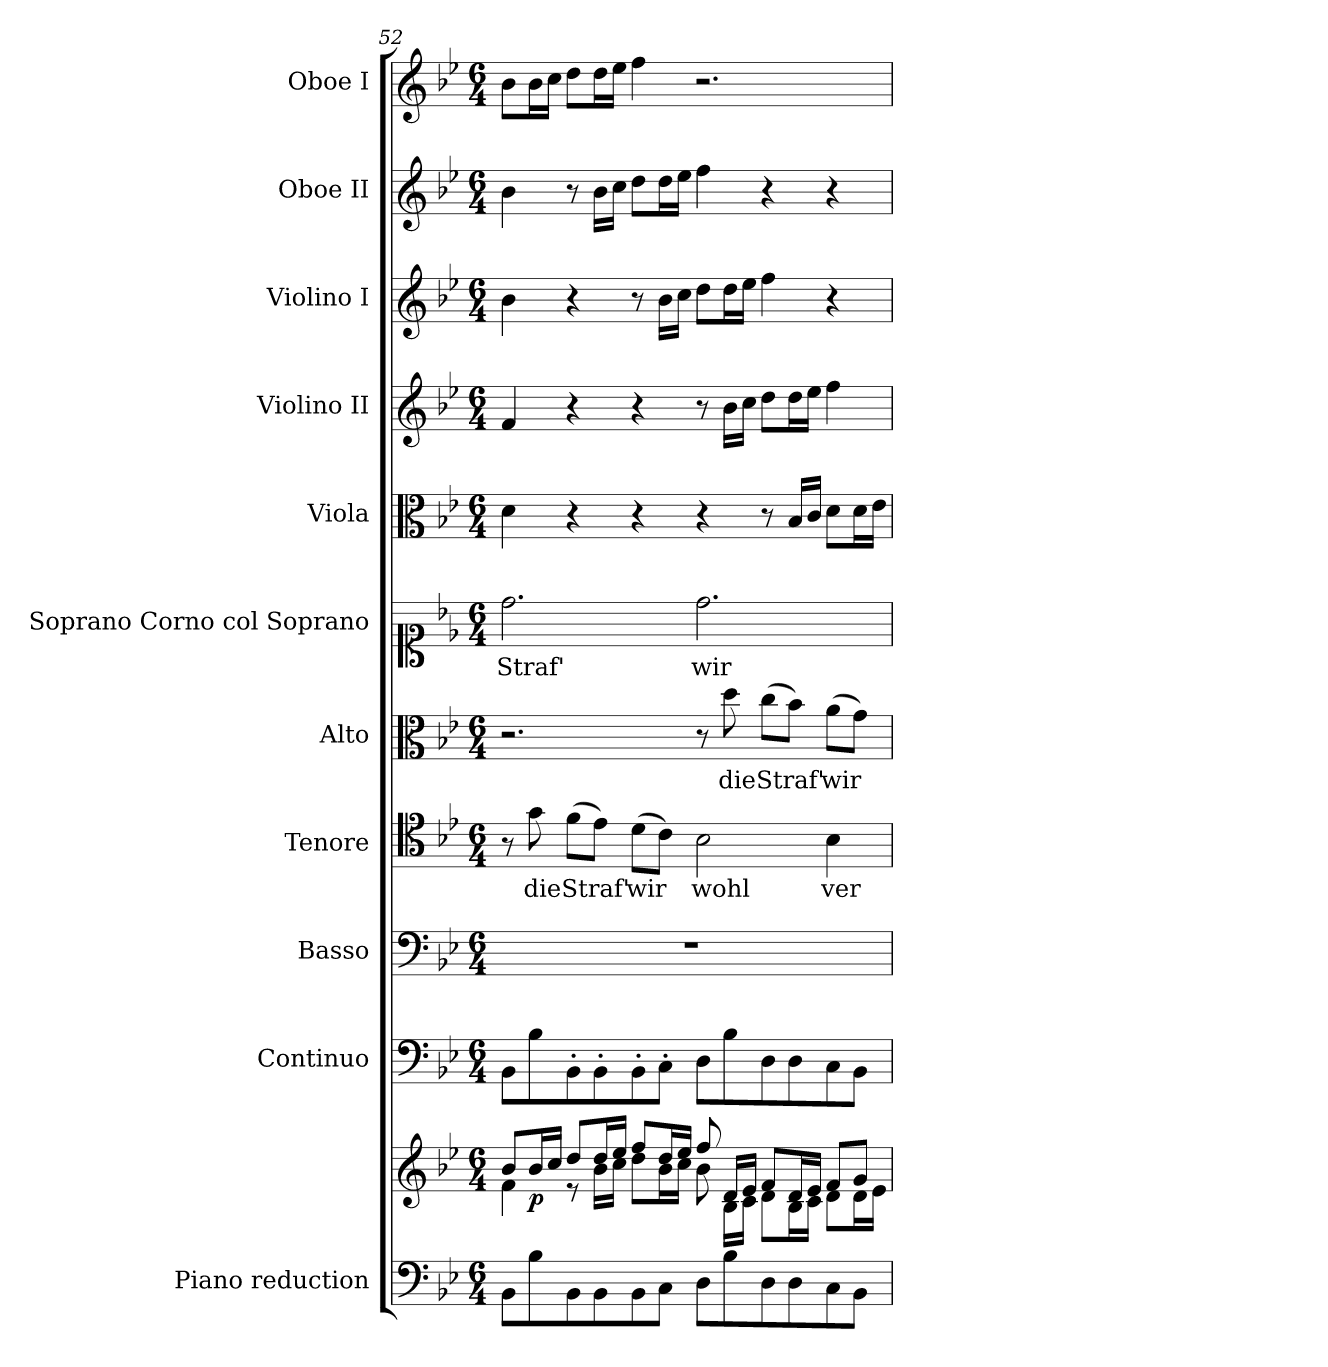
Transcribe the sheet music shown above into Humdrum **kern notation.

**kern	**kern	**dynam	**kern	**kern	**kern	**text	**kern	**text	**kern	**text	**kern	**kern	**kern	**kern	**kern
*part11	*part11	*part11	*part10	*part9	*part8	*part8	*part7	*part7	*part6	*part6	*part5	*part4	*part3	*part2	*part1
*staff12	*staff11	*staff11/12	*staff10	*staff9	*staff8	*staff8	*staff7	*staff7	*staff6	*staff6	*staff5	*staff4	*staff3	*staff2	*staff1
*I"Piano reduction	*	*	*I"Continuo	*I"Basso	*I"Tenore	*	*I"Alto	*	*I"Soprano Corno col Soprano	*	*I"Viola	*I"Violino II	*I"Violino I	*I"Oboe II	*I"Oboe I
*I'Pno	*	*	*	*	*	*	*	*	*	*	*I'Vla	*I'Vln	*I'Vln	*I'Ob	*I'Ob
*clefF4	*clefG2	*	*clefF4	*clefF4	*clefC4	*	*clefC3	*	*clefC1	*	*clefC3	*clefG2	*clefG2	*clefG2	*clefG2
*k[b-e-]	*k[b-e-]	*	*k[b-e-]	*k[b-e-]	*k[b-e-]	*	*k[b-e-]	*	*k[b-e-]	*	*k[b-e-]	*k[b-e-]	*k[b-e-]	*k[b-e-]	*k[b-e-]
*M6/4	*M6/4	*	*M6/4	*M6/4	*M6/4	*	*M6/4	*	*M6/4	*	*M6/4	*M6/4	*M6/4	*M6/4	*M6/4
=52	=52	=52	=52	=52	=52	=52	=52	=52	=52	=52	=52	=52	=52	=52	=52
*	*^	*	*	*	*	*	*	*	*	*	*	*	*	*	*
!	!	!	!	!	!	!	!	!	!	!	!LO:LY:b	!	!	!	!	!
8BB-\L	8b-/L	4f\	.	8BB-\L	1.r	8r	.	2.r	.	2.dd\	Straf'	4d\	4f/	4b-\	4b-\	8b-\L
!	!	!	!LO:DY:b	!	!	!	!LO:LY:b	!	!	!	!	!	!	!	!	!
8B-\	16b-/L	.	p	8B-\	.	8g\	die	.	.	.	.	.	.	.	.	16b-\L
.	16cc/JJ	.	.	.	.	.	.	.	.	.	.	.	.	.	.	16cc\JJ
!	!	!	!	!	!	!	!LO:LY:b	!	!	!	!	!	!	!	!	!
8BB-\	8dd/L	8r	.	8BB-'\	.	(8f\L	Straf'	.	.	.	.	4r	4r	4r	8r	8dd\L
8BB-\	16dd/L	16b-\LL	.	8BB-'\	.	8e-\J)	.	.	.	.	.	.	.	.	16b-\LL	16dd\L
.	16ee-/JJ	16cc\JJ	.	.	.	.	.	.	.	.	.	.	.	.	16cc\JJ	16ee-\JJ
!	!	!	!	!	!	!	!LO:LY:b	!	!	!	!	!	!	!	!	!
8BB-\	8ff/L	8dd\L	.	8BB-'\	.	(8d\L	wir	.	.	.	.	4r	4r	8r	8dd\L	4ff\
8C\J	16dd/L	16b-\L	.	8C'\J	.	8c\J)	.	.	.	.	.	.	.	16b-\LL	16dd\L	.
.	16ee-/JJ	16cc\JJ	.	.	.	.	.	.	.	.	.	.	.	16cc\JJ	16ee-\JJ	.
!	!	!	!	!	!	!	!LO:LY:b	!	!	!	!LO:LY:b	!	!	!	!	!
8D\L	8ff/	8b-\	.	8D\L	.	2B-\	wohl	8r	.	2.dd\	wir	4r	8r	8dd\L	4ff\	2.r
!	!	!	!	!	!	!	!	!	!LO:LY:b	!	!	!	!	!	!	!
8B-\	16d/LL	16B-\LL	.	8B-\	.	.	.	8dd\	die	.	.	.	16b-\LL	16dd\L	.	.
.	16e-/JJ	16c\JJ	.	.	.	.	.	.	.	.	.	.	16cc\JJ	16ee-\JJ	.	.
!	!	!	!	!	!	!	!	!	!LO:LY:b	!	!	!	!	!	!	!
8D\	8f/L	8d\L	.	8D\	.	.	.	(8cc\L	Straf'	.	.	8r	8dd\L	4ff\	4r	.
8D\	16d/L	16B-\L	.	8D\	.	.	.	8b-\J)	.	.	.	16B-/LL	16dd\L	.	.	.
.	16e-/JJ	16c\JJ	.	.	.	.	.	.	.	.	.	16c/JJ	16ee-\JJ	.	.	.
!	!	!	!	!	!	!	!LO:LY:b	!	!LO:LY:b	!	!	!	!	!	!	!
8C\	8f/L	8d\L	.	8C\	.	4B-\	ver-	(8a\L	wir	.	.	8d\L	4ff\	4r	4r	.
8BB-\J	8g/J	16d\L	.	8BB-\J	.	.	.	8g\J)	.	.	.	16d\L	.	.	.	.
.	.	16e-\JJ	.	.	.	.	.	.	.	.	.	16e-\JJ	.	.	.	.
*	*v	*v	*	*	*	*	*	*	*	*	*	*	*	*	*	*
=	=	=	=	=	=	=	=	=	=	=	=	=	=	=	=
*-	*-	*-	*-	*-	*-	*-	*-	*-	*-	*-	*-	*-	*-	*-	*-
